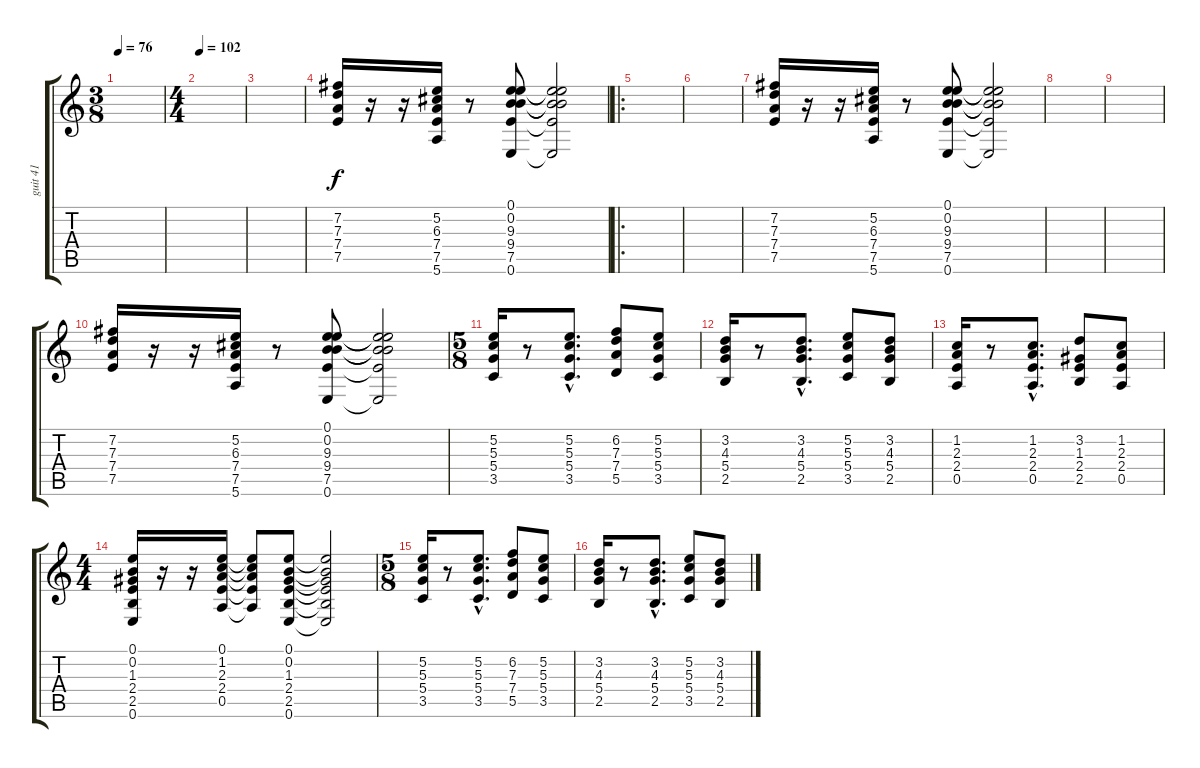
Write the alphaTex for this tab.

\track ("guit 41" "guit 41") {instrument distortionguitar}
\staff {score tabs}
\tuning (E4 B3 G3 D3 A2 E2) {hide}
\ts (3 8)
\tempo 76
\clef g2
\ks c
|
\ts (4 4)
\tempo 102
|
|
(7.2 7.3 7.4 7.5).16 r.16 r.16 (5.2 6.3 7.4 7.5 5.6).16 r.8 (0.1 0.2 9.3 9.4 7.5 0.6).8 (0.1{t} 0.2{t} 9.3{t} 9.4{t} 7.5{t} 0.6{t}).2 |
\ro
|
|
(7.2 7.3 7.4 7.5).16 r.16 r.16 (5.2 6.3 7.4 7.5 5.6).16 r.8 (0.1 0.2 9.3 9.4 7.5 0.6).8 (0.1{t} 0.2{t} 9.3{t} 9.4{t} 7.5{t} 0.6{t}).2 |
|
|
(7.2 7.3 7.4 7.5).16 r.16 r.16 (5.2 6.3 7.4 7.5 5.6).16 r.8 (0.1 0.2 9.3 9.4 7.5 0.6).8 (0.1{t} 0.2{t} 9.3{t} 9.4{t} 7.5{t} 0.6{t}).2 |
\ts (5 8)
(5.2 5.3 5.4 3.5).16 r.8 (5.2{hac} 5.3{hac} 5.4{hac} 3.5{hac}).8{d} (6.2 7.3 7.4 5.5).8 (5.2 5.3 5.4 3.5).8 |
(3.2 4.3 5.4 2.5).16 r.8 (3.2{hac} 4.3{hac} 5.4{hac} 2.5{hac}).8{d} (5.2 5.3 5.4 3.5).8 (3.2 4.3 5.4 2.5).8 |
(1.2 2.3 2.4 0.5).16 r.8 (1.2{hac} 2.3{hac} 2.4{hac} 0.5{hac}).8{d} (3.2 1.3 2.4 2.5).8 (1.2 2.3 2.4 0.5).8 |
\ts (4 4)
(0.1 0.2 1.3 2.4 2.5 0.6).16 r.16 r.16 (0.1 1.2 2.3 2.4 0.5).16 (0.1{t} 1.2{t} 2.3{t} 2.4{t} 0.5{t}).8 (0.1 0.2 1.3 2.4 2.5 0.6).8 (0.1{t} 0.2{t} 1.3{t} 2.4{t} 2.5{t} 0.6{t}).2 |
\ts (5 8)
(5.2 5.3 5.4 3.5).16 r.8 (5.2{hac} 5.3{hac} 5.4{hac} 3.5{hac}).8{d} (6.2 7.3 7.4 5.5).8 (5.2 5.3 5.4 3.5).8 |
(3.2 4.3 5.4 2.5).16 r.8 (3.2{hac} 4.3{hac} 5.4{hac} 2.5{hac}).8{d} (5.2 5.3 5.4 3.5).8 (3.2 4.3 5.4 2.5).8
